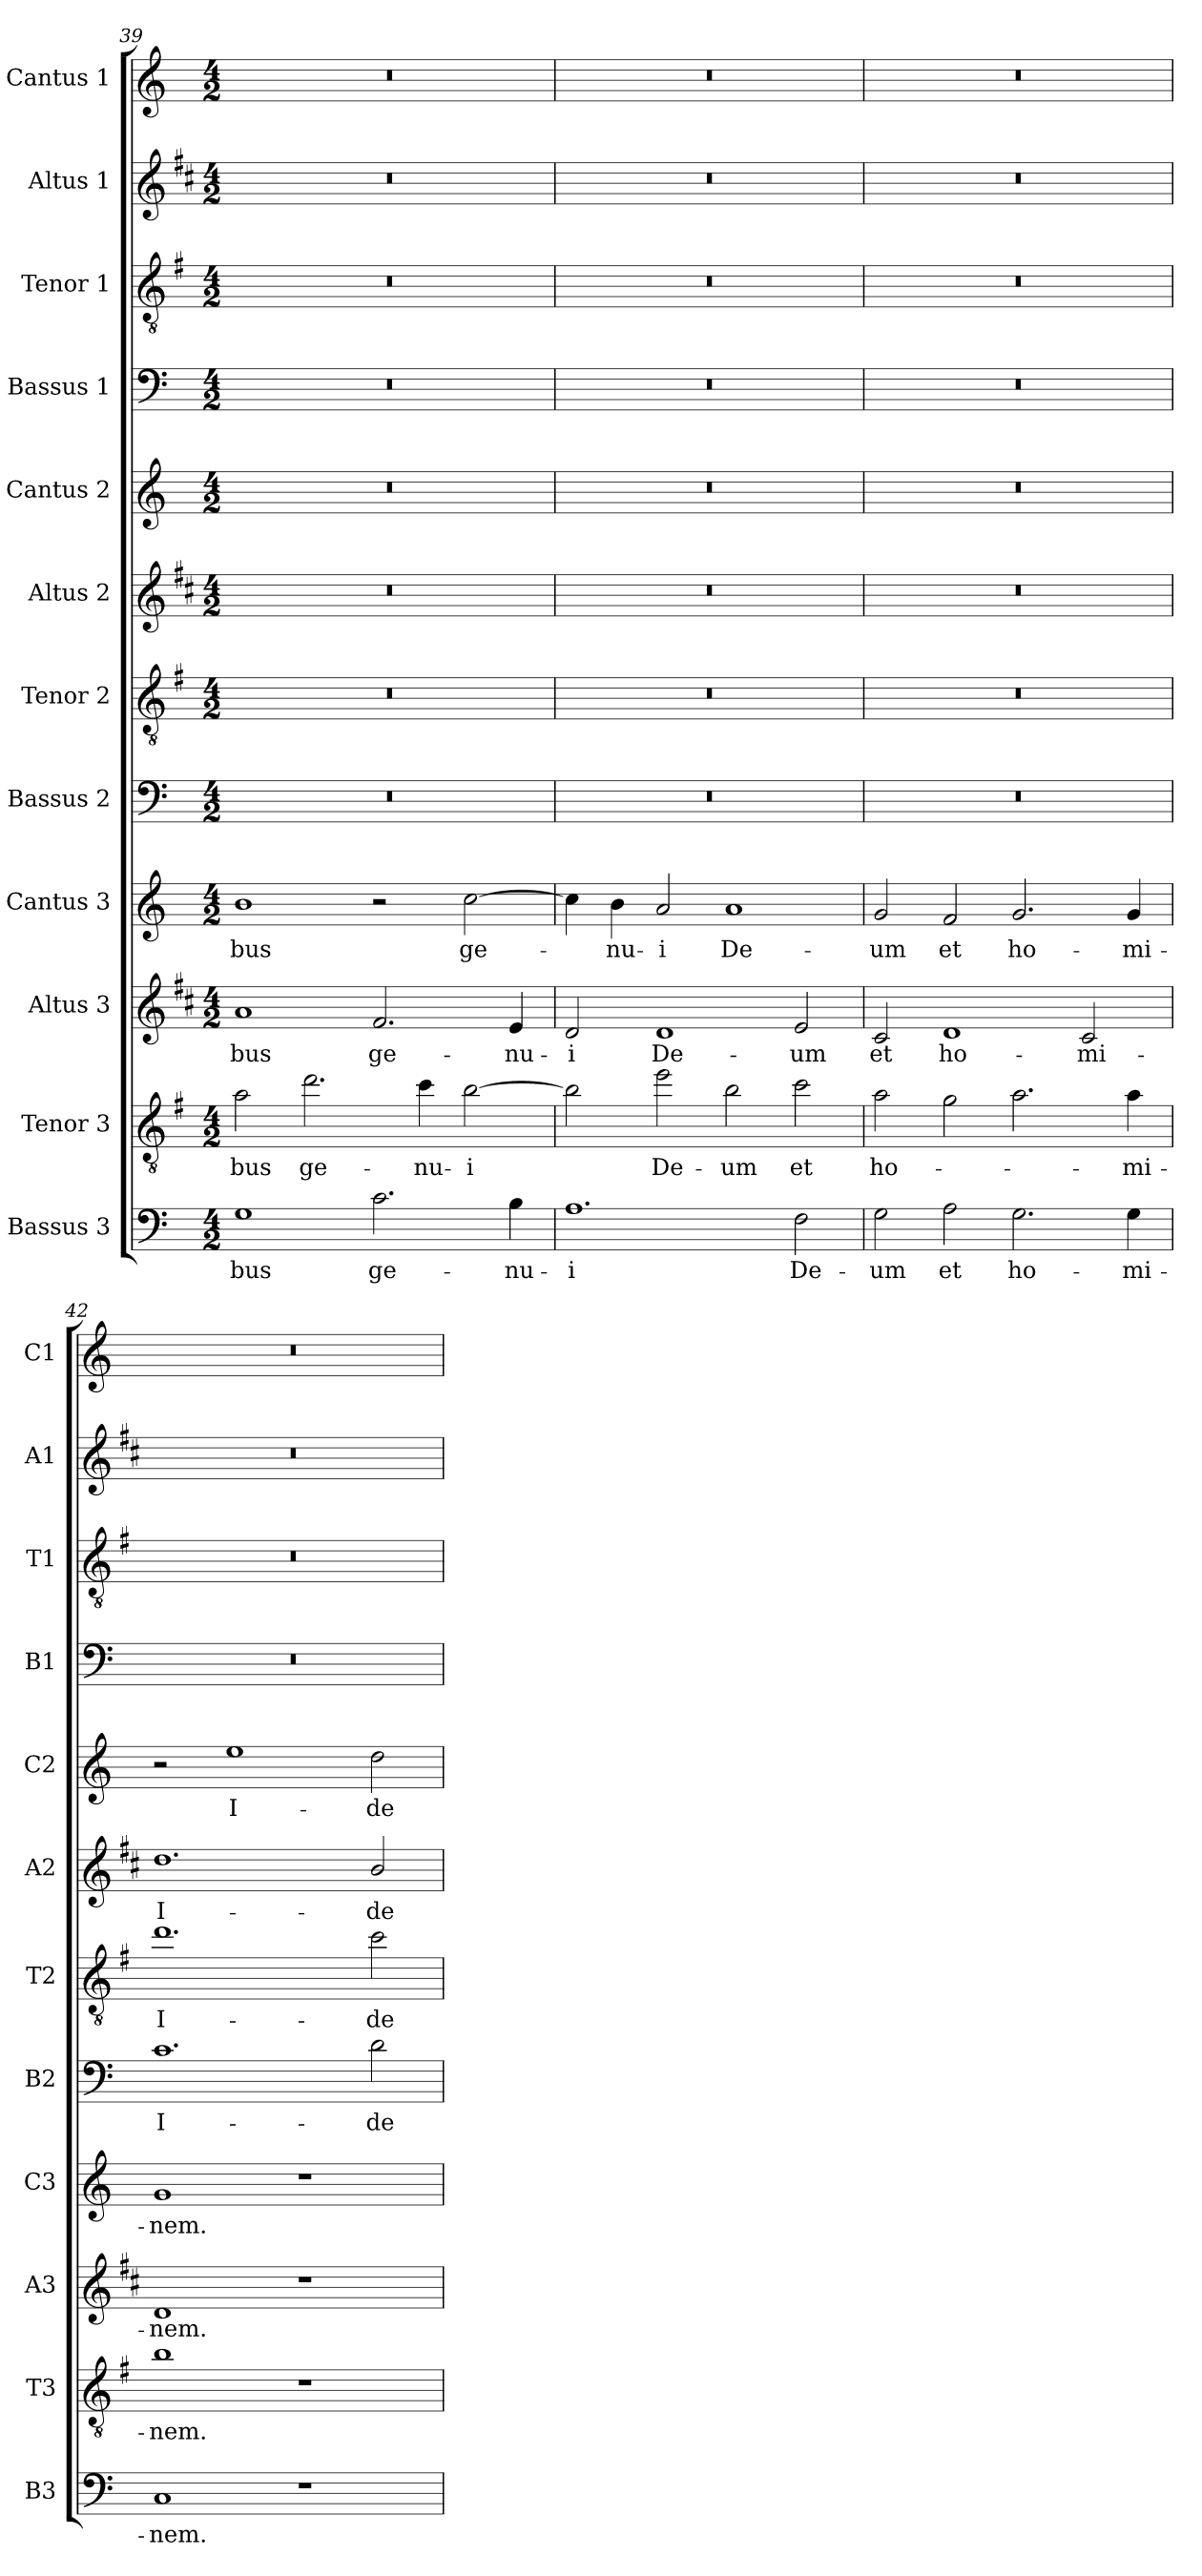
**kern	**text	**kern	**text	**kern	**text	**kern	**text	**kern	**text	**kern	**text	**kern	**text	**kern	**text	**kern	**kern	**kern	**kern
*part12	*part12	*part11	*part11	*part10	*part10	*part9	*part9	*part8	*part8	*part7	*part7	*part6	*part6	*part5	*part5	*part4	*part3	*part2	*part1
*staff12	*staff12	*staff11	*staff11	*staff10	*staff10	*staff9	*staff9	*staff8	*staff8	*staff7	*staff7	*staff6	*staff6	*staff5	*staff5	*staff4	*staff3	*staff2	*staff1
*I"Bassus 3	*	*I"Tenor 3	*	*I"Altus 3	*	*I"Cantus 3	*	*I"Bassus 2	*	*I"Tenor 2	*	*I"Altus 2	*	*I"Cantus 2	*	*I"Bassus 1	*I"Tenor 1	*I"Altus 1	*I"Cantus 1
*I'B3	*	*I'T3	*	*I'A3	*	*I'C3	*	*I'B2	*	*I'T2	*	*I'A2	*	*I'C2	*	*I'B1	*I'T1	*I'A1	*I'C1
!!LO:PB:g=z
*clefF4	*	*clefGv2	*	*clefG2	*	*clefG2	*	*clefF4	*	*clefGv2	*	*clefG2	*	*clefG2	*	*clefF4	*clefGv2	*clefG2	*clefG2
*	*	*ITrd4c7	*	*ITrd1c2	*	*	*	*	*	*ITrd4c7	*	*ITrd1c2	*	*	*	*	*ITrd4c7	*ITrd1c2	*
*k[]	*	*k[]	*	*k[]	*	*k[]	*	*k[]	*	*k[]	*	*k[]	*	*k[]	*	*k[]	*k[]	*k[]	*k[]
*C:	*	*C:	*	*C:	*	*C:	*	*C:	*	*C:	*	*C:	*	*C:	*	*C:	*C:	*C:	*C:
*M4/2	*	*M4/2	*	*M4/2	*	*M4/2	*	*M4/2	*	*M4/2	*	*M4/2	*	*M4/2	*	*M4/2	*M4/2	*M4/2	*M4/2
=39	=39	=39	=39	=39	=39	=39	=39	=39	=39	=39	=39	=39	=39	=39	=39	=39	=39	=39	=39
!	!LO:LY:b	!	!LO:LY:b	!	!LO:LY:b	!	!LO:LY:b	!	!	!	!	!	!	!	!	!	!	!	!
1G	-bus	2d\	-bus	1g	-bus	1b	-bus	0r	.	0r	.	0r	.	0r	.	0r	0r	0r	0r
!	!	!	!LO:LY:b	!	!	!	!	!	!	!	!	!	!	!	!	!	!	!	!
.	.	2.g\	ge-	.	.	.	.	.	.	.	.	.	.	.	.	.	.	.	.
!	!LO:LY:b	!	!	!	!LO:LY:b	!	!	!	!	!	!	!	!	!	!	!	!	!	!
2.c\	ge-	.	.	2.e/	ge-	2r	.	.	.	.	.	.	.	.	.	.	.	.	.
!	!	!	!LO:LY:b	!	!	!	!	!	!	!	!	!	!	!	!	!	!	!	!
.	.	4f\	-nu-	.	.	.	.	.	.	.	.	.	.	.	.	.	.	.	.
!	!	!	!LO:LY:b	!	!	!	!LO:LY:b	!	!	!	!	!	!	!	!	!	!	!	!
.	.	[2e\	-i	.	.	[2cc\	ge-	.	.	.	.	.	.	.	.	.	.	.	.
!	!LO:LY:b	!	!	!	!LO:LY:b	!	!	!	!	!	!	!	!	!	!	!	!	!	!
4B\	-nu-	.	.	4d/	-nu-	.	.	.	.	.	.	.	.	.	.	.	.	.	.
=40	=40	=40	=40	=40	=40	=40	=40	=40	=40	=40	=40	=40	=40	=40	=40	=40	=40	=40	=40
!	!LO:LY:b	!	!	!	!LO:LY:b	!	!	!	!	!	!	!	!	!	!	!	!	!	!
1.A	-i	2e\]	.	2c/	-i	4cc\]	.	0r	.	0r	.	0r	.	0r	.	0r	0r	0r	0r
!	!	!	!	!	!	!	!LO:LY:b	!	!	!	!	!	!	!	!	!	!	!	!
.	.	.	.	.	.	4b\	-nu-	.	.	.	.	.	.	.	.	.	.	.	.
!	!	!	!LO:LY:b	!	!LO:LY:b	!	!LO:LY:b	!	!	!	!	!	!	!	!	!	!	!	!
.	.	2a\	De-	1c	De-	2a/	-i	.	.	.	.	.	.	.	.	.	.	.	.
!	!	!	!LO:LY:b	!	!	!	!LO:LY:b	!	!	!	!	!	!	!	!	!	!	!	!
.	.	2e\	-um	.	.	1a	De-	.	.	.	.	.	.	.	.	.	.	.	.
!	!LO:LY:b	!	!LO:LY:b	!	!LO:LY:b	!	!	!	!	!	!	!	!	!	!	!	!	!	!
2F\	De-	2f\	et	2d/	-um	.	.	.	.	.	.	.	.	.	.	.	.	.	.
=41	=41	=41	=41	=41	=41	=41	=41	=41	=41	=41	=41	=41	=41	=41	=41	=41	=41	=41	=41
!	!LO:LY:b	!	!LO:LY:b	!	!LO:LY:b	!	!LO:LY:b	!	!	!	!	!	!	!	!	!	!	!	!
2G\	-um	2d\	ho-	2B/	et	2g/	-um	0r	.	0r	.	0r	.	0r	.	0r	0r	0r	0r
!	!LO:LY:b	!	!	!	!LO:LY:b	!	!LO:LY:b	!	!	!	!	!	!	!	!	!	!	!	!
2A\	et	2c\	.	1c	ho-	2f/	et	.	.	.	.	.	.	.	.	.	.	.	.
!	!LO:LY:b	!	!	!	!	!	!LO:LY:b	!	!	!	!	!	!	!	!	!	!	!	!
2.G\	ho-	2.d\	.	.	.	2.g/	ho-	.	.	.	.	.	.	.	.	.	.	.	.
!	!	!	!	!	!LO:LY:b	!	!	!	!	!	!	!	!	!	!	!	!	!	!
.	.	.	.	2B/	-mi-	.	.	.	.	.	.	.	.	.	.	.	.	.	.
!	!LO:LY:b	!	!LO:LY:b	!	!	!	!LO:LY:b	!	!	!	!	!	!	!	!	!	!	!	!
4G\	-mi-	4d\	-mi-	.	.	4g/	-mi-	.	.	.	.	.	.	.	.	.	.	.	.
=42	=42	=42	=42	=42	=42	=42	=42	=42	=42	=42	=42	=42	=42	=42	=42	=42	=42	=42	=42
!	!LO:LY:b	!	!LO:LY:b	!	!LO:LY:b	!	!LO:LY:b	!	!LO:LY:b	!	!LO:LY:b	!	!LO:LY:b	!	!	!	!	!	!
1C	-nem.	1e	-nem.	1c	-nem.	1g	-nem.	1.c	I-	1.g	I-	1.cc	I-	2r	.	0r	0r	0r	0r
!	!	!	!	!	!	!	!	!	!	!	!	!	!	!	!LO:LY:b	!	!	!	!
.	.	.	.	.	.	.	.	.	.	.	.	.	.	1ee	I-	.	.	.	.
1r	.	1r	.	1r	.	1r	.	.	.	.	.	.	.	.	.	.	.	.	.
!	!	!	!	!	!	!	!	!	!LO:LY:b	!	!LO:LY:b	!	!LO:LY:b	!	!LO:LY:b	!	!	!	!
.	.	.	.	.	.	.	.	2d\	-de-	2f\	-de-	2a/	-de-	2dd\	-de-	.	.	.	.
=	=	=	=	=	=	=	=	=	=	=	=	=	=	=	=	=	=	=	=
*-	*-	*-	*-	*-	*-	*-	*-	*-	*-	*-	*-	*-	*-	*-	*-	*-	*-	*-	*-
